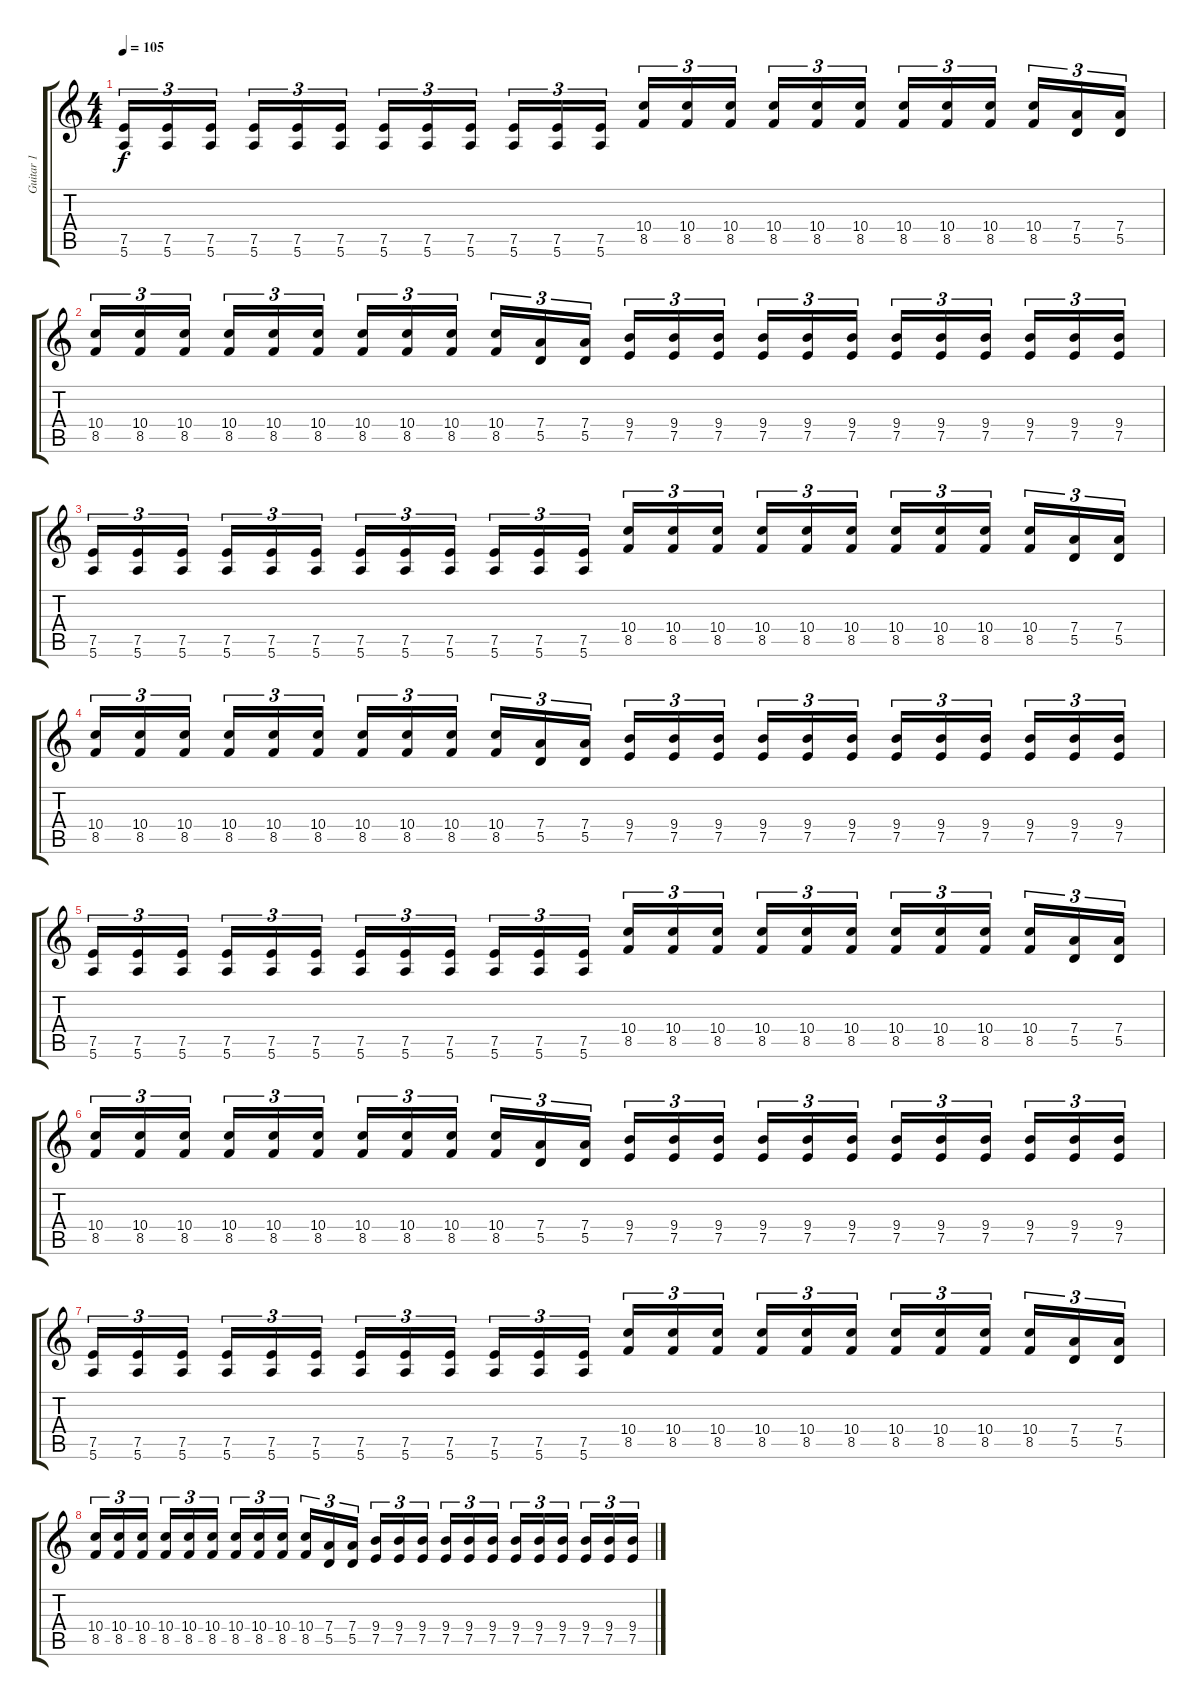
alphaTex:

\track ("Guitar 1" "Guitar 1") {instrument overdrivenguitar}
\staff {score tabs}
\tuning (E4 B3 G3 D3 A2 E2) {hide}
\ts (4 4)
\tempo 105
\clef g2
\ks c
(7.5 5.6).16{tu (3 2) dy f instrument overdrivenguitar} (7.5 5.6).16{tu (3 2)} (7.5 5.6).16{tu (3 2)} (7.5 5.6).16{tu (3 2)} (7.5 5.6).16{tu (3 2)} (7.5 5.6).16{tu (3 2)} (7.5 5.6).16{tu (3 2)} (7.5 5.6).16{tu (3 2)} (7.5 5.6).16{tu (3 2)} (7.5 5.6).16{tu (3 2)} (7.5 5.6).16{tu (3 2)} (7.5 5.6).16{tu (3 2)} (10.4 8.5).16{tu (3 2)} (10.4 8.5).16{tu (3 2)} (10.4 8.5).16{tu (3 2)} (10.4 8.5).16{tu (3 2)} (10.4 8.5).16{tu (3 2)} (10.4 8.5).16{tu (3 2)} (10.4 8.5).16{tu (3 2)} (10.4 8.5).16{tu (3 2)} (10.4 8.5).16{tu (3 2)} (10.4 8.5).16{tu (3 2)} (7.4 5.5).16{tu (3 2)} (7.4 5.5).16{tu (3 2)} |
(10.4 8.5).16{tu (3 2)} (10.4 8.5).16{tu (3 2)} (10.4 8.5).16{tu (3 2)} (10.4 8.5).16{tu (3 2)} (10.4 8.5).16{tu (3 2)} (10.4 8.5).16{tu (3 2)} (10.4 8.5).16{tu (3 2)} (10.4 8.5).16{tu (3 2)} (10.4 8.5).16{tu (3 2)} (10.4 8.5).16{tu (3 2)} (7.4 5.5).16{tu (3 2)} (7.4 5.5).16{tu (3 2)} (9.4 7.5).16{tu (3 2)} (9.4 7.5).16{tu (3 2)} (9.4 7.5).16{tu (3 2)} (9.4 7.5).16{tu (3 2)} (9.4 7.5).16{tu (3 2)} (9.4 7.5).16{tu (3 2)} (9.4 7.5).16{tu (3 2)} (9.4 7.5).16{tu (3 2)} (9.4 7.5).16{tu (3 2)} (9.4 7.5).16{tu (3 2)} (9.4 7.5).16{tu (3 2)} (9.4 7.5).16{tu (3 2)} |
(7.5 5.6).16{tu (3 2)} (7.5 5.6).16{tu (3 2)} (7.5 5.6).16{tu (3 2)} (7.5 5.6).16{tu (3 2)} (7.5 5.6).16{tu (3 2)} (7.5 5.6).16{tu (3 2)} (7.5 5.6).16{tu (3 2)} (7.5 5.6).16{tu (3 2)} (7.5 5.6).16{tu (3 2)} (7.5 5.6).16{tu (3 2)} (7.5 5.6).16{tu (3 2)} (7.5 5.6).16{tu (3 2)} (10.4 8.5).16{tu (3 2)} (10.4 8.5).16{tu (3 2)} (10.4 8.5).16{tu (3 2)} (10.4 8.5).16{tu (3 2)} (10.4 8.5).16{tu (3 2)} (10.4 8.5).16{tu (3 2)} (10.4 8.5).16{tu (3 2)} (10.4 8.5).16{tu (3 2)} (10.4 8.5).16{tu (3 2)} (10.4 8.5).16{tu (3 2)} (7.4 5.5).16{tu (3 2)} (7.4 5.5).16{tu (3 2)} |
(10.4 8.5).16{tu (3 2)} (10.4 8.5).16{tu (3 2)} (10.4 8.5).16{tu (3 2)} (10.4 8.5).16{tu (3 2)} (10.4 8.5).16{tu (3 2)} (10.4 8.5).16{tu (3 2)} (10.4 8.5).16{tu (3 2)} (10.4 8.5).16{tu (3 2)} (10.4 8.5).16{tu (3 2)} (10.4 8.5).16{tu (3 2)} (7.4 5.5).16{tu (3 2)} (7.4 5.5).16{tu (3 2)} (9.4 7.5).16{tu (3 2)} (9.4 7.5).16{tu (3 2)} (9.4 7.5).16{tu (3 2)} (9.4 7.5).16{tu (3 2)} (9.4 7.5).16{tu (3 2)} (9.4 7.5).16{tu (3 2)} (9.4 7.5).16{tu (3 2)} (9.4 7.5).16{tu (3 2)} (9.4 7.5).16{tu (3 2)} (9.4 7.5).16{tu (3 2)} (9.4 7.5).16{tu (3 2)} (9.4 7.5).16{tu (3 2)} |
(7.5 5.6).16{tu (3 2)} (7.5 5.6).16{tu (3 2)} (7.5 5.6).16{tu (3 2)} (7.5 5.6).16{tu (3 2)} (7.5 5.6).16{tu (3 2)} (7.5 5.6).16{tu (3 2)} (7.5 5.6).16{tu (3 2)} (7.5 5.6).16{tu (3 2)} (7.5 5.6).16{tu (3 2)} (7.5 5.6).16{tu (3 2)} (7.5 5.6).16{tu (3 2)} (7.5 5.6).16{tu (3 2)} (10.4 8.5).16{tu (3 2)} (10.4 8.5).16{tu (3 2)} (10.4 8.5).16{tu (3 2)} (10.4 8.5).16{tu (3 2)} (10.4 8.5).16{tu (3 2)} (10.4 8.5).16{tu (3 2)} (10.4 8.5).16{tu (3 2)} (10.4 8.5).16{tu (3 2)} (10.4 8.5).16{tu (3 2)} (10.4 8.5).16{tu (3 2)} (7.4 5.5).16{tu (3 2)} (7.4 5.5).16{tu (3 2)} |
(10.4 8.5).16{tu (3 2)} (10.4 8.5).16{tu (3 2)} (10.4 8.5).16{tu (3 2)} (10.4 8.5).16{tu (3 2)} (10.4 8.5).16{tu (3 2)} (10.4 8.5).16{tu (3 2)} (10.4 8.5).16{tu (3 2)} (10.4 8.5).16{tu (3 2)} (10.4 8.5).16{tu (3 2)} (10.4 8.5).16{tu (3 2)} (7.4 5.5).16{tu (3 2)} (7.4 5.5).16{tu (3 2)} (9.4 7.5).16{tu (3 2)} (9.4 7.5).16{tu (3 2)} (9.4 7.5).16{tu (3 2)} (9.4 7.5).16{tu (3 2)} (9.4 7.5).16{tu (3 2)} (9.4 7.5).16{tu (3 2)} (9.4 7.5).16{tu (3 2)} (9.4 7.5).16{tu (3 2)} (9.4 7.5).16{tu (3 2)} (9.4 7.5).16{tu (3 2)} (9.4 7.5).16{tu (3 2)} (9.4 7.5).16{tu (3 2)} |
(7.5 5.6).16{tu (3 2)} (7.5 5.6).16{tu (3 2)} (7.5 5.6).16{tu (3 2)} (7.5 5.6).16{tu (3 2)} (7.5 5.6).16{tu (3 2)} (7.5 5.6).16{tu (3 2)} (7.5 5.6).16{tu (3 2)} (7.5 5.6).16{tu (3 2)} (7.5 5.6).16{tu (3 2)} (7.5 5.6).16{tu (3 2)} (7.5 5.6).16{tu (3 2)} (7.5 5.6).16{tu (3 2)} (10.4 8.5).16{tu (3 2)} (10.4 8.5).16{tu (3 2)} (10.4 8.5).16{tu (3 2)} (10.4 8.5).16{tu (3 2)} (10.4 8.5).16{tu (3 2)} (10.4 8.5).16{tu (3 2)} (10.4 8.5).16{tu (3 2)} (10.4 8.5).16{tu (3 2)} (10.4 8.5).16{tu (3 2)} (10.4 8.5).16{tu (3 2)} (7.4 5.5).16{tu (3 2)} (7.4 5.5).16{tu (3 2)} |
(10.4 8.5).16{tu (3 2)} (10.4 8.5).16{tu (3 2)} (10.4 8.5).16{tu (3 2)} (10.4 8.5).16{tu (3 2)} (10.4 8.5).16{tu (3 2)} (10.4 8.5).16{tu (3 2)} (10.4 8.5).16{tu (3 2)} (10.4 8.5).16{tu (3 2)} (10.4 8.5).16{tu (3 2)} (10.4 8.5).16{tu (3 2)} (7.4 5.5).16{tu (3 2)} (7.4 5.5).16{tu (3 2)} (9.4 7.5).16{tu (3 2)} (9.4 7.5).16{tu (3 2)} (9.4 7.5).16{tu (3 2)} (9.4 7.5).16{tu (3 2)} (9.4 7.5).16{tu (3 2)} (9.4 7.5).16{tu (3 2)} (9.4 7.5).16{tu (3 2)} (9.4 7.5).16{tu (3 2)} (9.4 7.5).16{tu (3 2)} (9.4 7.5).16{tu (3 2)} (9.4 7.5).16{tu (3 2)} (9.4 7.5).16{tu (3 2)}
